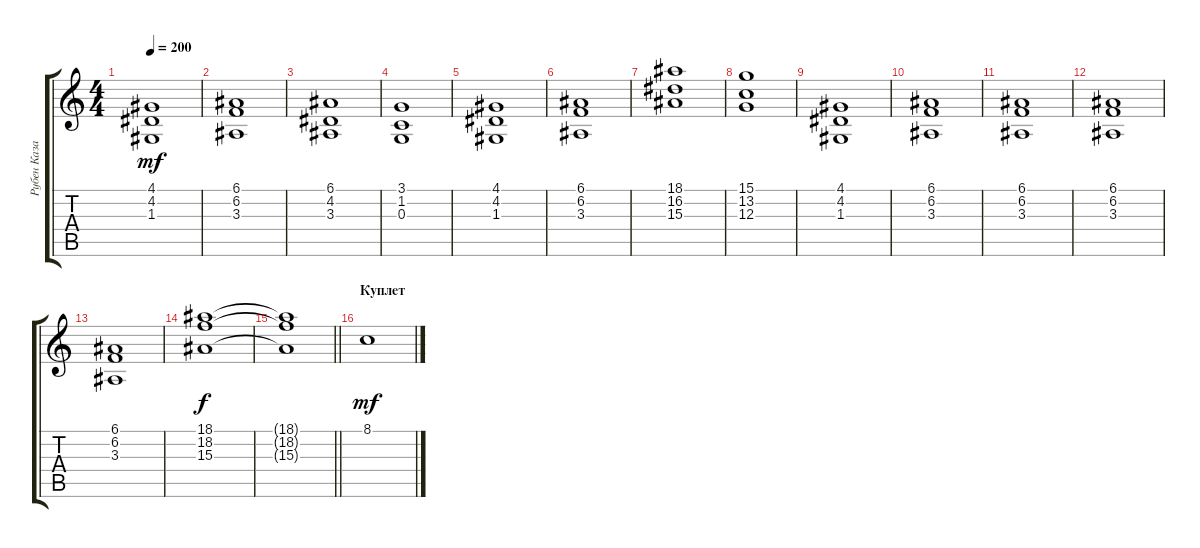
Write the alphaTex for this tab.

\track ("Рубен Казарьян" "Рубен Каза") {instrument stringensemble1}
\staff {score tabs}
\tuning (E4 B3 G3 D3 A2 E2) {hide}
\ts (4 4)
\tempo 200
\clef g2
\ks c
(4.1 4.2 1.3).1{dy mf} |
(6.1 6.2 3.3).1 |
(6.1 4.2 3.3).1 |
(3.1 1.2 0.3).1 |
(4.1 4.2 1.3).1 |
(6.1 6.2 3.3).1 |
(18.1 16.2 15.3).1 |
(15.1 13.2 12.3).1 |
(4.1 4.2 1.3).1 |
(6.1 6.2 3.3).1 |
(6.1 6.2 3.3).1 |
(6.1 6.2 3.3).1 |
(6.1 6.2 3.3).1 |
(18.1 18.2 15.3).1{dy f} |
\barLineRight lightlight
(18.1{t} 18.2{t} 15.3{t}).1 |
\section ("" "Куплет")
8.1.1{dy mf}
